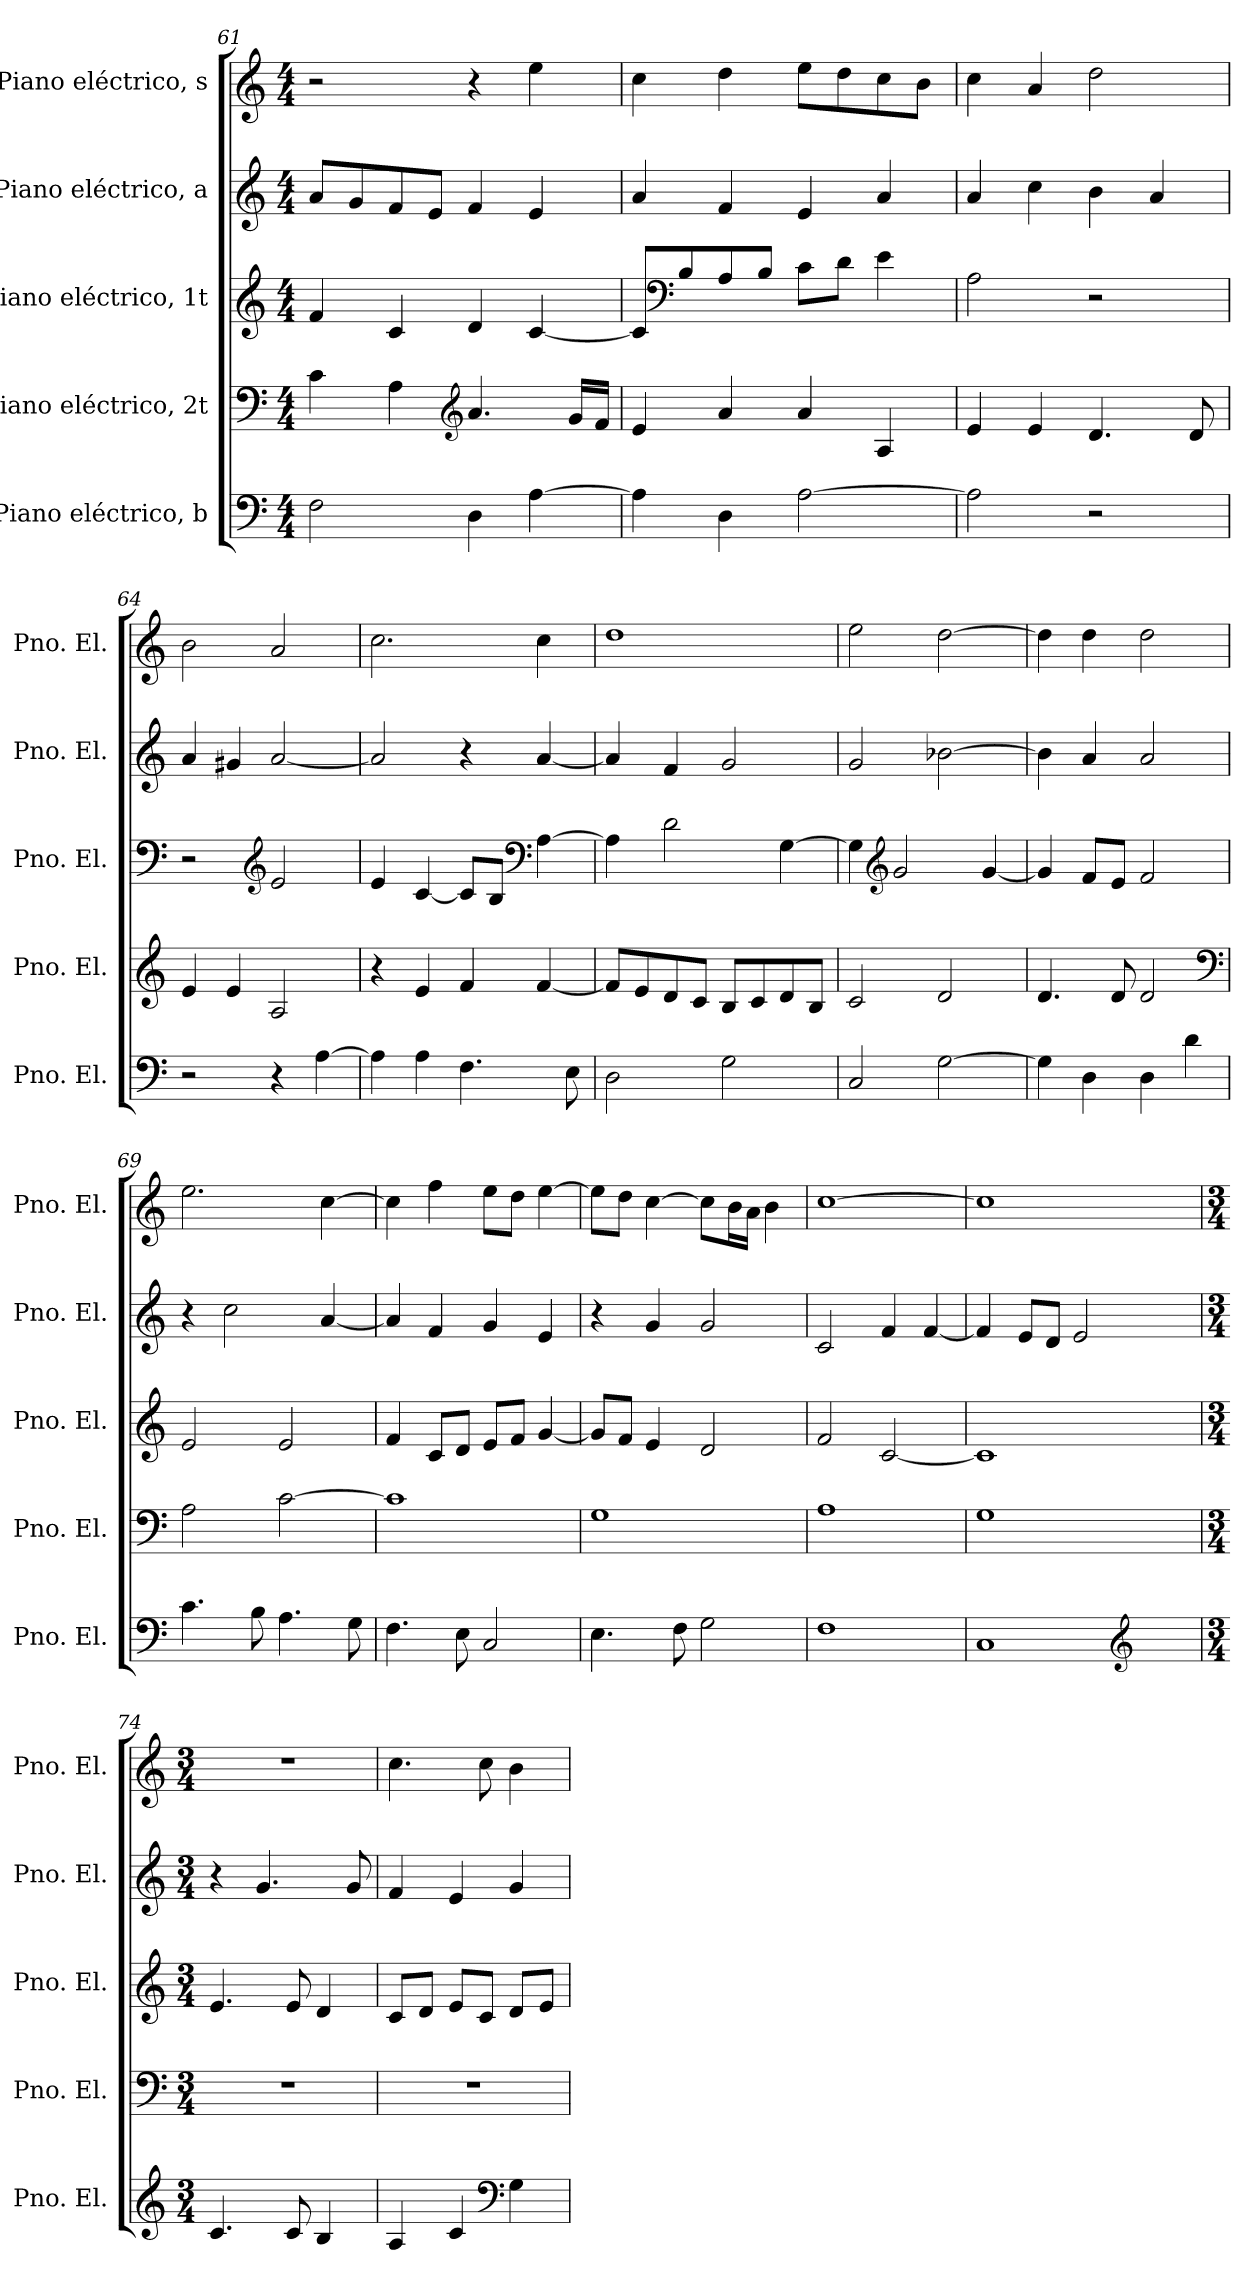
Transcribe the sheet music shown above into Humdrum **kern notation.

**kern	**kern	**kern	**kern	**kern
*part5	*part4	*part3	*part2	*part1
*staff5	*staff4	*staff3	*staff2	*staff1
*I"Piano eléctrico, b	*I"Piano eléctrico, 2t	*I"Piano eléctrico, 1t	*I"Piano eléctrico, a	*I"Piano eléctrico, s
*I'Pno. El.	*I'Pno. El.	*I'Pno. El.	*I'Pno. El.	*I'Pno. El.
*clefF4	*clefF4	*clefG2	*clefG2	*clefG2
*k[]	*k[]	*k[]	*k[]	*k[]
*M4/4	*M4/4	*M4/4	*M4/4	*M4/4
=61	=61	=61	=61	=61
2F\	4c\	4f/	8a/L	2r
.	.	.	8g/	.
.	4A\	4c/	8f/	.
.	.	.	8e/J	.
*	*clefG2	*	*	*
4D\	4.a/	4d/	4f/	4r
[4A\	.	[4c/	4e/	4ee\
.	16g/LL	.	.	.
.	16f/JJ	.	.	.
=62	=62	=62	=62	=62
4A\]	4e/	8c/L]	4a/	4cc\
*	*	*clefF4	*	*
.	.	8B/	.	.
4D\	4a/	8A/	4f/	4dd\
.	.	8B/J	.	.
[2A\	4a/	8c\L	4e/	8ee\L
.	.	8d\J	.	8dd\
.	4A/	4e\	4a/	8cc\
.	.	.	.	8b\J
=63	=63	=63	=63	=63
2A\]	4e/	2A\	4a/	4cc\
.	4e/	.	4cc\	4a/
2r	4.d/	2r	4b\	2dd\
.	.	.	4a/	.
.	8d/	.	.	.
=64	=64	=64	=64	=64
2r	4e/	2r	4a/	2b\
.	4e/	.	4g#X/	.
*	*	*clefG2	*	*
4r	2A/	2e/	[2a/	2a/
[4A\	.	.	.	.
!!LO:LB:g=z
=65	=65	=65	=65	=65
4A\]	4r	4e/	2a/]	2.cc\
4A\	4e/	[4c/	.	.
4.F\	4f/	8c/L]	4r	.
.	.	8B/J	.	.
*	*	*clefF4	*	*
.	[4f/	[4A\	[4a/	4cc\
8E\	.	.	.	.
=66	=66	=66	=66	=66
2D\	8f/L]	4A\]	4a/]	1dd
.	8e/	.	.	.
.	8d/	2d\	4f/	.
.	8c/J	.	.	.
2G\	8B/L	.	2g/	.
.	8c/	.	.	.
.	8d/	[4G\	.	.
.	8B/J	.	.	.
=67	=67	=67	=67	=67
2C/	2c/	4G\]	2g/	2ee\
*	*	*clefG2	*	*
.	.	2g/	.	.
[2G\	2d/	.	[2b-X\	[2dd\
.	.	[4g/	.	.
=68	=68	=68	=68	=68
4G\]	4.d/	4g/]	4b-\]	4dd\]
4D\	.	8f/L	4a/	4dd\
.	8d/	8e/J	.	.
4D\	2d/	2f/	2a/	2dd\
4d\	.	.	.	.
*	*clefF4	*	*	*
=69	=69	=69	=69	=69
4.c\	2A\	2e/	4r	2.ee\
.	.	.	2cc\	.
8B\	.	.	.	.
4.A\	[2c\	2e/	.	.
.	.	.	[4a/	[4cc\
8G\	.	.	.	.
!!LO:PB:g=z
=70	=70	=70	=70	=70
4.F\	1c]	4f/	4a/]	4cc\]
.	.	8c/L	4f/	4ff\
8E\	.	8d/J	.	.
2C/	.	8e/L	4g/	8ee\L
.	.	8f/J	.	8dd\J
.	.	[4g/	4e/	[4ee\
=71	=71	=71	=71	=71
4.E\	1G	8g/L]	4r	8ee\L]
.	.	8f/J	.	8dd\J
.	.	4e/	4g/	[4cc\
8F\	.	.	.	.
2G\	.	2d/	2g/	8cc\L]
.	.	.	.	16b\L
.	.	.	.	16a\JJ
.	.	.	.	4b\
=72	=72	=72	=72	=72
1F	1A	2f/	2c/	[1cc
.	.	[2c/	4f/	.
.	.	.	[4f/	.
=73	=73	=73	=73	=73
*	*	*	*	*^
1C	1G	1c]	4f/]	1cc]	2ryy
.	.	.	8e/L	.	.
.	.	.	8d/J	.	.
*	*	*	*	*MM60	*
.	.	.	2e/	.	1ryy
*clefG2	*	*	*	*	*
2ryy	2ryy	2ryy	2ryy	2ryy	.
*	*	*	*	*v	*v
=74	=74	=74	=74	=74
*M3/4	*M3/4	*M3/4	*M3/4	*M3/4
*	*	*	*	*MM180
4.c/	2.r	4.e/	4r	2.r
.	.	.	4.g/	.
8c/	.	8e/	.	.
4B/	.	4d/	.	.
.	.	.	8g/	.
=75	=75	=75	=75	=75
4A/	2.r	8c/L	4f/	4.cc\
.	.	8d/J	.	.
4c/	.	8e/L	4e/	.
.	.	8c/J	.	8cc\
*clefF4	*	*	*	*
4G\	.	8d/L	4g/	4b\
.	.	8e/J	.	.
=	=	=	=	=
*-	*-	*-	*-	*-
